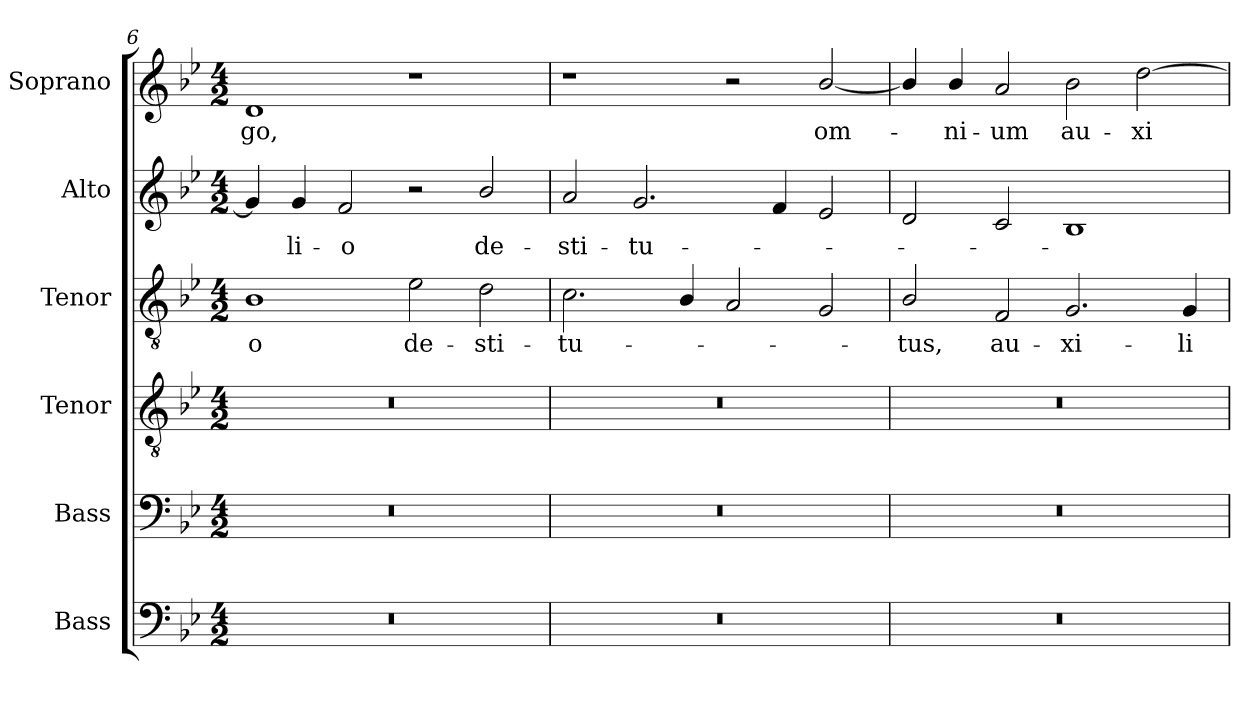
**kern	**kern	**kern	**kern	**text	**kern	**text	**kern	**text
*part6	*part5	*part4	*part3	*part3	*part2	*part2	*part1	*part1
*staff6	*staff5	*staff4	*staff3	*staff3	*staff2	*staff2	*staff1	*staff1
*I"Bass	*I"Bass	*I"Tenor	*I"Tenor	*	*I"Alto	*	*I"Soprano	*
*I'B2.	*I'B1.	*I'T2.	*I'T1.	*	*I'A.	*	*I'S.	*
!!LO:LB:g=z
*clefF4	*clefF4	*clefGv2	*clefGv2	*	*clefG2	*	*clefG2	*
*	*	*ITrd7c12	*ITrd7c12	*	*	*	*	*
*k[b-e-]	*k[b-e-]	*k[b-e-]	*k[b-e-]	*	*k[b-e-]	*	*k[b-e-]	*
*B-:	*B-:	*B-:	*B-:	*	*B-:	*	*B-:	*
*M4/2	*M4/2	*M4/2	*M4/2	*	*M4/2	*	*M4/2	*
=6	=6	=6	=6	=6	=6	=6	=6	=6
!LO:N:vis=1	!LO:N:vis=1	!LO:N:vis=1	!	!	!	!	!	!
!	!	!	!	!LO:LY:b:color=#000000	!	!	!	!
!	!	!	!	!	!	!	!	!LO:LY:b:color=#000000
0r	0r	0r	1BB-i	-o	4gi/]	.	1di	-go,
!	!	!	!	!	!	!LO:LY:b:color=#000000	!	!
.	.	.	.	.	4gi/	-li-	.	.
!	!	!	!	!	!	!LO:LY:b:color=#000000	!	!
.	.	.	.	.	2fi/	-o	.	.
!	!	!	!	!LO:LY:b:color=#000000	!	!	!	!
.	.	.	2E-i\	de-	2r	.	1r	.
!	!	!	!	!LO:LY:b:color=#000000	!	!	!	!
!	!	!	!	!	!	!LO:LY:b:color=#000000	!	!
.	.	.	2Di\	-sti-	2b-i/	de-	.	.
=7	=7	=7	=7	=7	=7	=7	=7	=7
!LO:N:vis=1	!LO:N:vis=1	!LO:N:vis=1	!	!	!	!	!	!
!	!	!	!	!LO:LY:b:color=#000000	!	!	!	!
!	!	!	!	!	!	!LO:LY:b:color=#000000	!	!
0r	0r	0r	2.Ci\	-tu-	2ai/	-sti-	1r	.
!	!	!	!	!	!	!LO:LY:b:color=#000000	!	!
.	.	.	.	.	2.gi/	-tu-	.	.
.	.	.	4BB-i/	.	.	.	.	.
.	.	.	2AAi/	.	.	.	2r	.
.	.	.	.	.	4fi/	.	.	.
!	!	!	!	!	!	!	!	!LO:LY:b:color=#000000
.	.	.	2GGi/	.	2e-i/	.	[<2b-i/	om-
=8	=8	=8	=8	=8	=8	=8	=8	=8
!LO:N:vis=1	!LO:N:vis=1	!LO:N:vis=1	!	!	!	!	!	!
!	!	!	!	!LO:LY:b:color=#000000	!	!	!	!
0r	0r	0r	2BB-i/	-tus,	2di/	.	4b-i/]	.
!	!	!	!	!	!	!	!	!LO:LY:b:color=#000000
.	.	.	.	.	.	.	4b-i/	-ni-
!	!	!	!	!LO:LY:b:color=#000000	!	!	!	!
!	!	!	!	!	!	!	!	!LO:LY:b:color=#000000
.	.	.	2FFi/	au-	2ci/	.	2ai/	-um
!	!	!	!	!LO:LY:b:color=#000000	!	!	!	!
!	!	!	!	!	!	!	!	!LO:LY:b:color=#000000
.	.	.	2.GGi/	-xi-	1B-i	.	2b-i\	au-
!	!	!	!	!	!	!	!	!LO:LY:b:color=#000000
.	.	.	.	.	.	.	[>2ddi\	-xi-
!	!	!	!	!LO:LY:b:color=#000000	!	!	!	!
.	.	.	4GGi/	-li-	.	.	.	.
=	=	=	=	=	=	=	=	=
*-	*-	*-	*-	*-	*-	*-	*-	*-
